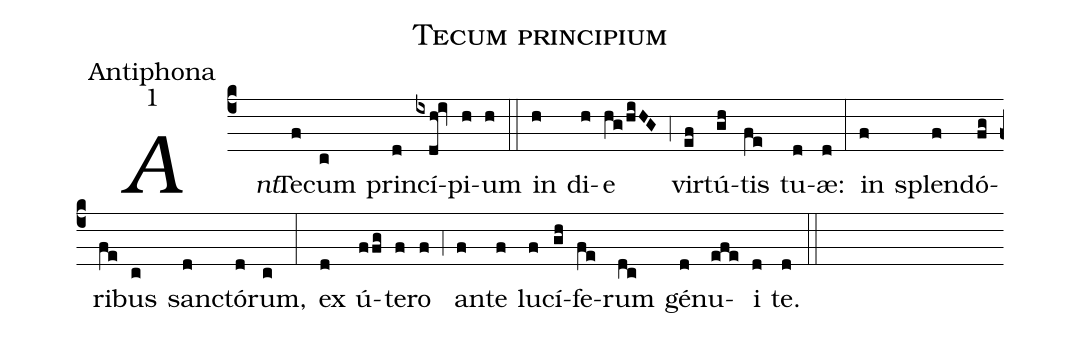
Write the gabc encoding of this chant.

name:Tecum principium;
office-part:Antiphona;
mode:1;
%%
(c4) <i>Ant.</i>() Te(f)cum(c) prin(d)cí(ixdh!iv)pi(h)um(h) (::)
in(h) di(h)e(hg/hiHG) (,4) vir(ef)tú(gh)tis(fe) tu(d)æ:(d) (:)
in(f) splen(f)dó(fg)ri(fe)bus(c) san(d)ctó(d)rum,(c) (:)
ex(d) ú(ffg)te(f)ro(f) (,4) an(f)te(f) lu(f)cí(gh)fe(fe)rum(dc) gé(d)nu(efe)i(d) te.(d) (::)
